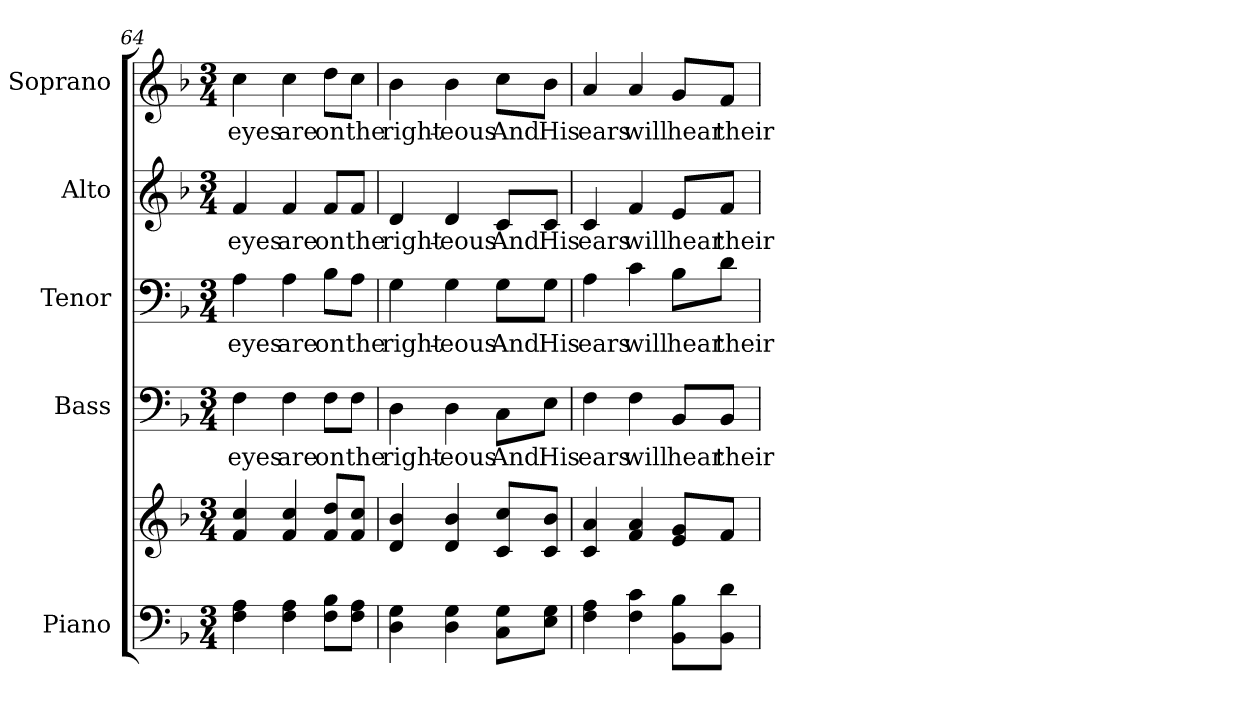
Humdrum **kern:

**kern	**kern	**kern	**text	**kern	**text	**kern	**text	**kern	**text
*part5	*part5	*part4	*part4	*part3	*part3	*part2	*part2	*part1	*part1
*staff6	*staff5	*staff4	*staff4	*staff3	*staff3	*staff2	*staff2	*staff1	*staff1
*I"Piano	*	*I"Bass	*	*I"Tenor	*	*I"Alto	*	*I"Soprano	*
*I'Pno.	*	*I'B.	*	*I'T.	*	*I'A.	*	*I'S.	*
*clefF4	*clefG2	*clefF4	*	*clefF4	*	*clefG2	*	*clefG2	*
*k[b-]	*k[b-]	*k[b-]	*	*k[b-]	*	*k[b-]	*	*k[b-]	*
*F:	*F:	*F:	*	*F:	*	*F:	*	*F:	*
*M3/4	*M3/4	*M3/4	*	*M3/4	*	*M3/4	*	*M3/4	*
=64	=64	=64	=64	=64	=64	=64	=64	=64	=64
!	!	!	!LO:LY:b:color=#000000	!	!	!	!	!	!
!	!	!	!	!	!LO:LY:b:color=#000000	!	!	!	!
!	!	!	!	!	!	!	!LO:LY:b:color=#000000	!	!
!	!	!	!	!	!	!	!	!	!LO:LY:b:color=#000000
4Fi\ 4Ai	4fi/ 4cci	4Fi\	eyes	4Ai\	eyes	4fi/	eyes	4cci\	eyes
!	!	!	!LO:LY:b:color=#000000	!	!	!	!	!	!
!	!	!	!	!	!LO:LY:b:color=#000000	!	!	!	!
!	!	!	!	!	!	!	!LO:LY:b:color=#000000	!	!
!	!	!	!	!	!	!	!	!	!LO:LY:b:color=#000000
4Fi\ 4Ai	4fi/ 4cci	4Fi\	are	4Ai\	are	4fi/	are	4cci\	are
!	!	!	!LO:LY:b:color=#000000	!	!	!	!	!	!
!	!	!	!	!	!LO:LY:b:color=#000000	!	!	!	!
!	!	!	!	!	!	!	!LO:LY:b:color=#000000	!	!
!	!	!	!	!	!	!	!	!	!LO:LY:b:color=#000000
8Fi\ 8B-i\L	8fi/ 8ddi/L	8Fi\L	on	8B-i\L	on	8fi/L	on	8ddi\L	on
!	!	!	!LO:LY:b:color=#000000	!	!	!	!	!	!
!	!	!	!	!	!LO:LY:b:color=#000000	!	!	!	!
!	!	!	!	!	!	!	!LO:LY:b:color=#000000	!	!
!	!	!	!	!	!	!	!	!	!LO:LY:b:color=#000000
8Fi\ 8Ai\J	8fi/ 8cci/J	8Fi\J	the	8Ai\J	the	8fi/J	the	8cci\J	the
=65	=65	=65	=65	=65	=65	=65	=65	=65	=65
!	!	!	!LO:LY:b:color=#000000	!	!	!	!	!	!
!	!	!	!	!	!LO:LY:b:color=#000000	!	!	!	!
!	!	!	!	!	!	!	!LO:LY:b:color=#000000	!	!
!	!	!	!	!	!	!	!	!	!LO:LY:b:color=#000000
4Di\ 4Gi	4di/ 4b-i	4Di\	right-	4Gi\	right-	4di/	right-	4b-i\	right-
!	!	!	!LO:LY:b:color=#000000	!	!	!	!	!	!
!	!	!	!	!	!LO:LY:b:color=#000000	!	!	!	!
!	!	!	!	!	!	!	!LO:LY:b:color=#000000	!	!
!	!	!	!	!	!	!	!	!	!LO:LY:b:color=#000000
4Di\ 4Gi	4di/ 4b-i	4Di\	-eous	4Gi\	-eous	4di/	-eous	4b-i\	-eous
!	!	!	!LO:LY:b:color=#000000	!	!	!	!	!	!
!	!	!	!	!	!LO:LY:b:color=#000000	!	!	!	!
!	!	!	!	!	!	!	!LO:LY:b:color=#000000	!	!
!	!	!	!	!	!	!	!	!	!LO:LY:b:color=#000000
8Ci\ 8Gi\L	8ci/ 8cci/L	8Ci\L	And	8Gi\L	And	8ci/L	And	8cci\L	And
!	!	!	!LO:LY:b:color=#000000	!	!	!	!	!	!
!	!	!	!	!	!LO:LY:b:color=#000000	!	!	!	!
!	!	!	!	!	!	!	!LO:LY:b:color=#000000	!	!
!	!	!	!	!	!	!	!	!	!LO:LY:b:color=#000000
8Ei\ 8Gi\J	8ci/ 8b-i/J	8Ei\J	His	8Gi\J	His	8ci/J	His	8b-i\J	His
!!LO:PB:g=z
=66	=66	=66	=66	=66	=66	=66	=66	=66	=66
!	!	!	!LO:LY:b:color=#000000	!	!	!	!	!	!
!	!	!	!	!	!LO:LY:b:color=#000000	!	!	!	!
!	!	!	!	!	!	!	!LO:LY:b:color=#000000	!	!
!	!	!	!	!	!	!	!	!	!LO:LY:b:color=#000000
4Fi\ 4Ai	4ci/ 4ai	4Fi\	ears	4Ai\	ears	4ci/	ears	4ai/	ears
!	!	!	!LO:LY:b:color=#000000	!	!	!	!	!	!
!	!	!	!	!	!LO:LY:b:color=#000000	!	!	!	!
!	!	!	!	!	!	!	!LO:LY:b:color=#000000	!	!
!	!	!	!	!	!	!	!	!	!LO:LY:b:color=#000000
4Fi\ 4ci	4fi/ 4ai	4Fi\	will	4ci\	will	4fi/	will	4ai/	will
!	!	!	!LO:LY:b:color=#000000	!	!	!	!	!	!
!	!	!	!	!	!LO:LY:b:color=#000000	!	!	!	!
!	!	!	!	!	!	!	!LO:LY:b:color=#000000	!	!
!	!	!	!	!	!	!	!	!	!LO:LY:b:color=#000000
8BB-i\ 8B-i\L	8ei/ 8gi/L	8BB-i/L	hear	8B-i\L	hear	8ei/L	hear	8gi/L	hear
!	!	!	!LO:LY:b:color=#000000	!	!	!	!	!	!
!	!	!	!	!	!LO:LY:b:color=#000000	!	!	!	!
!	!	!	!	!	!	!	!LO:LY:b:color=#000000	!	!
!	!	!	!	!	!	!	!	!	!LO:LY:b:color=#000000
8BB-i\ 8di\J	8fi/J	8BB-i/J	their	8di\J	their	8fi/J	their	8fi/J	their
=	=	=	=	=	=	=	=	=	=
*-	*-	*-	*-	*-	*-	*-	*-	*-	*-
